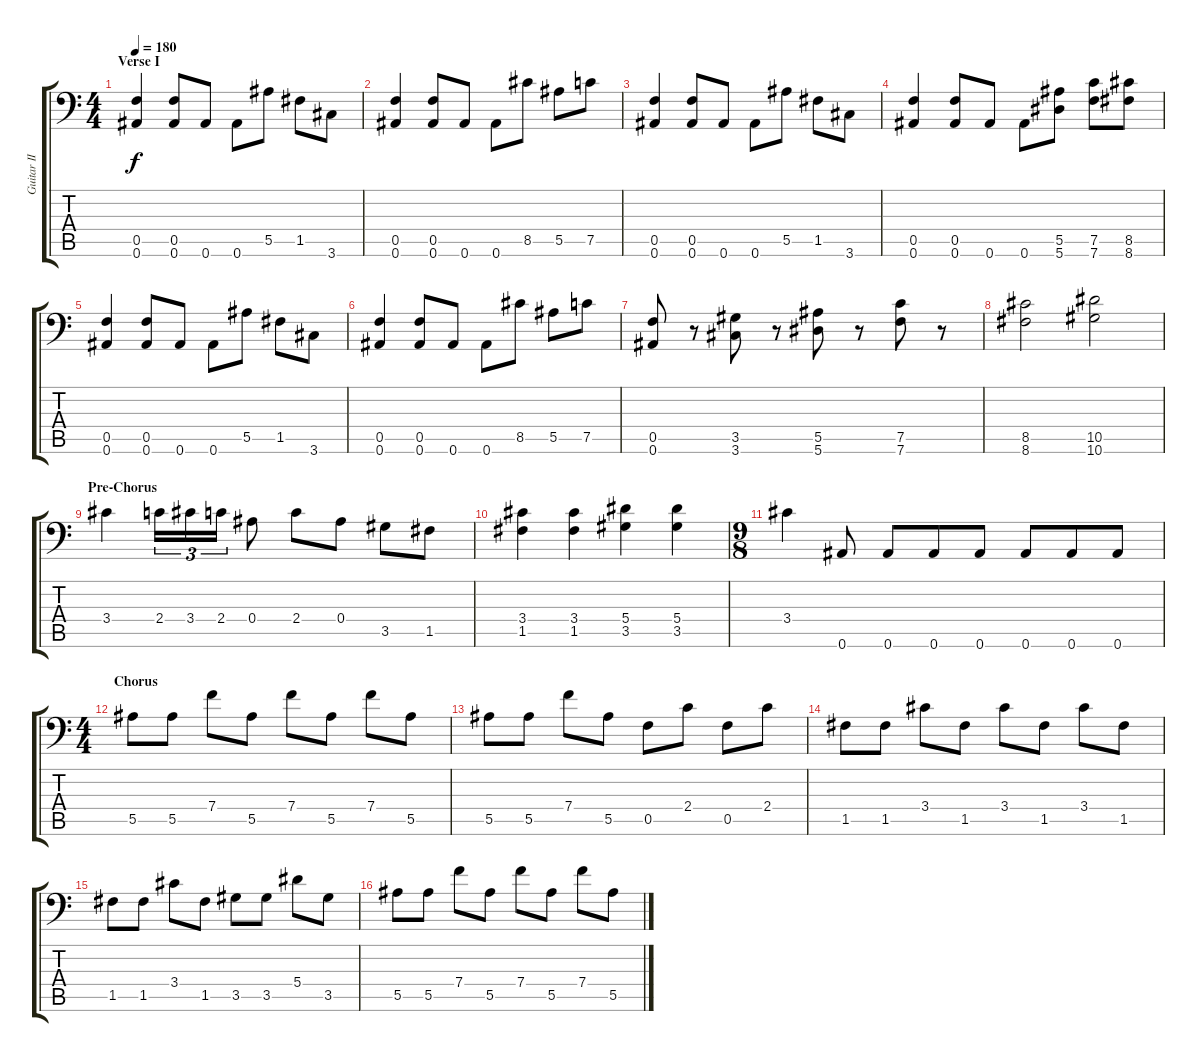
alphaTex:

\track ("Guitar II" "Guitar II") {instrument distortionguitar}
\staff {score tabs}
\tuning (C4 G3 Eb3 Bb2 F2 Bb1) {hide}
\ts (4 4)
\section ("" "Verse I")
\tempo 180
\clef f4
\ks c
(0.5 0.6).4{dy f} (0.5 0.6).8 0.6.8 0.6.8 5.5.8 1.5.8 3.6.8 |
(0.5 0.6).4 (0.5 0.6).8 0.6.8 0.6.8 8.5.8 5.5.8 7.5.8 |
(0.5 0.6).4 (0.5 0.6).8 0.6.8 0.6.8 5.5.8 1.5.8 3.6.8 |
(0.5 0.6).4 (0.5 0.6).8 0.6.8 0.6.8 (5.5 5.6).8 (7.5 7.6).8 (8.5 8.6).8 |
(0.5 0.6).4 (0.5 0.6).8 0.6.8 0.6.8 5.5.8 1.5.8 3.6.8 |
(0.5 0.6).4 (0.5 0.6).8 0.6.8 0.6.8 8.5.8 5.5.8 7.5.8 |
(0.5 0.6).8 r.8 (3.5 3.6).8 r.8 (5.5 5.6).8 r.8 (7.5 7.6).8 r.8 |
(8.5 8.6).2 (10.5 10.6).2 |
\section ("" "Pre-Chorus")
3.4.4 2.4.16{tu (3 2)} 3.4.16{tu (3 2)} 2.4.16{tu (3 2)} 0.4.8 2.4.8 0.4.8 3.5.8 1.5.8 |
(3.4 1.5).4 (3.4 1.5).4 (5.4 3.5).4 (5.4 3.5).4 |
\ts (9 8)
3.4.4 0.6.8 0.6.8 0.6.8 0.6.8 0.6.8 0.6.8 0.6.8 |
\ts (4 4)
\section ("" "Chorus")
5.5.8 5.5.8 7.4.8 5.5.8 7.4.8 5.5.8 7.4.8 5.5.8 |
5.5.8 5.5.8 7.4.8 5.5.8 0.5.8 2.4.8 0.5.8 2.4.8 |
1.5.8 1.5.8 3.4.8 1.5.8 3.4.8 1.5.8 3.4.8 1.5.8 |
1.5.8 1.5.8 3.4.8 1.5.8 3.5.8 3.5.8 5.4.8 3.5.8 |
5.5.8 5.5.8 7.4.8 5.5.8 7.4.8 5.5.8 7.4.8 5.5.8
